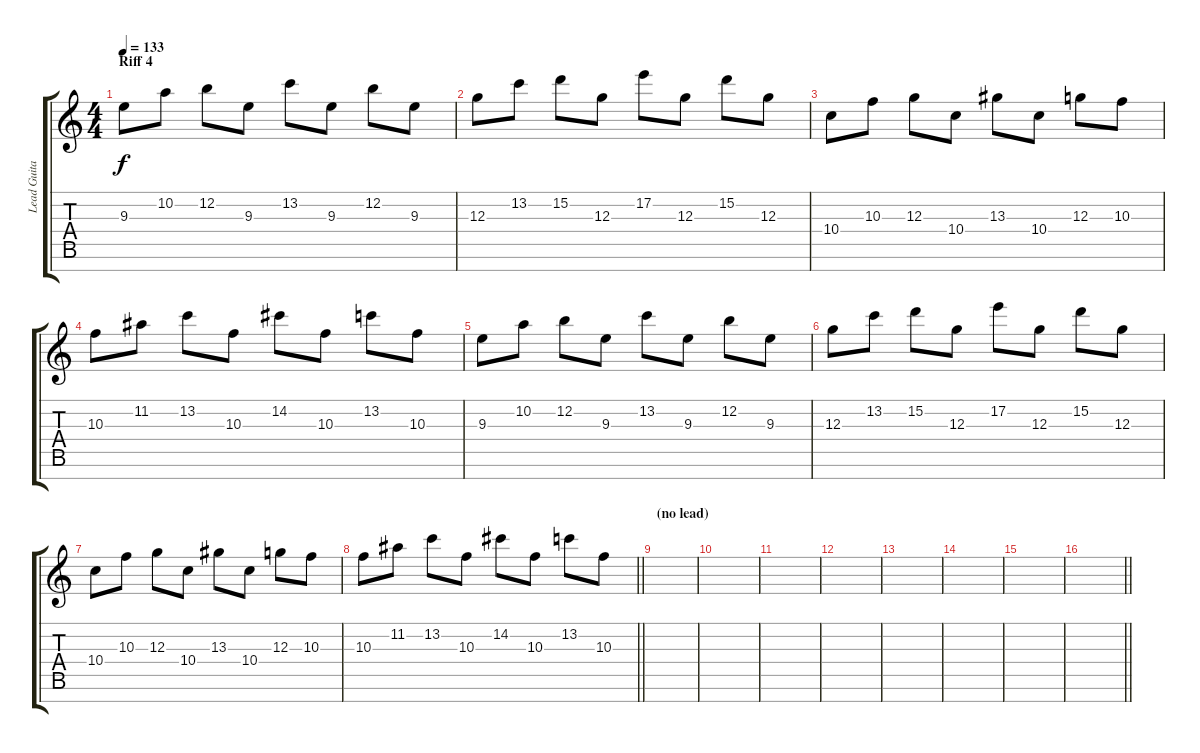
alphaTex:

\track ("Lead Guitar" "Lead Guita") {instrument distortionguitar}
\staff {score tabs}
\tuning (E4 B3 G3 D3 A2 E2 B1) {hide}
\ts (4 4)
\section ("" "Riff 4")
\tempo 133
\clef g2
\ks c
9.3.8{dy f} 10.2.8 12.2.8 9.3.8 13.2.8 9.3.8 12.2.8 9.3.8 |
12.3.8 13.2.8 15.2.8 12.3.8 17.2.8 12.3.8 15.2.8 12.3.8 |
10.4.8 10.3.8 12.3.8 10.4.8 13.3.8 10.4.8 12.3.8 10.3.8 |
10.3.8 11.2.8 13.2.8 10.3.8 14.2.8 10.3.8 13.2.8 10.3.8 |
9.3.8 10.2.8 12.2.8 9.3.8 13.2.8 9.3.8 12.2.8 9.3.8 |
12.3.8 13.2.8 15.2.8 12.3.8 17.2.8 12.3.8 15.2.8 12.3.8 |
10.4.8 10.3.8 12.3.8 10.4.8 13.3.8 10.4.8 12.3.8 10.3.8 |
\barLineRight lightlight
10.3.8 11.2.8 13.2.8 10.3.8 14.2.8 10.3.8 13.2.8 10.3.8 |
\section ("" "(no lead)")
|
|
|
|
|
|
|
\barLineRight lightlight
